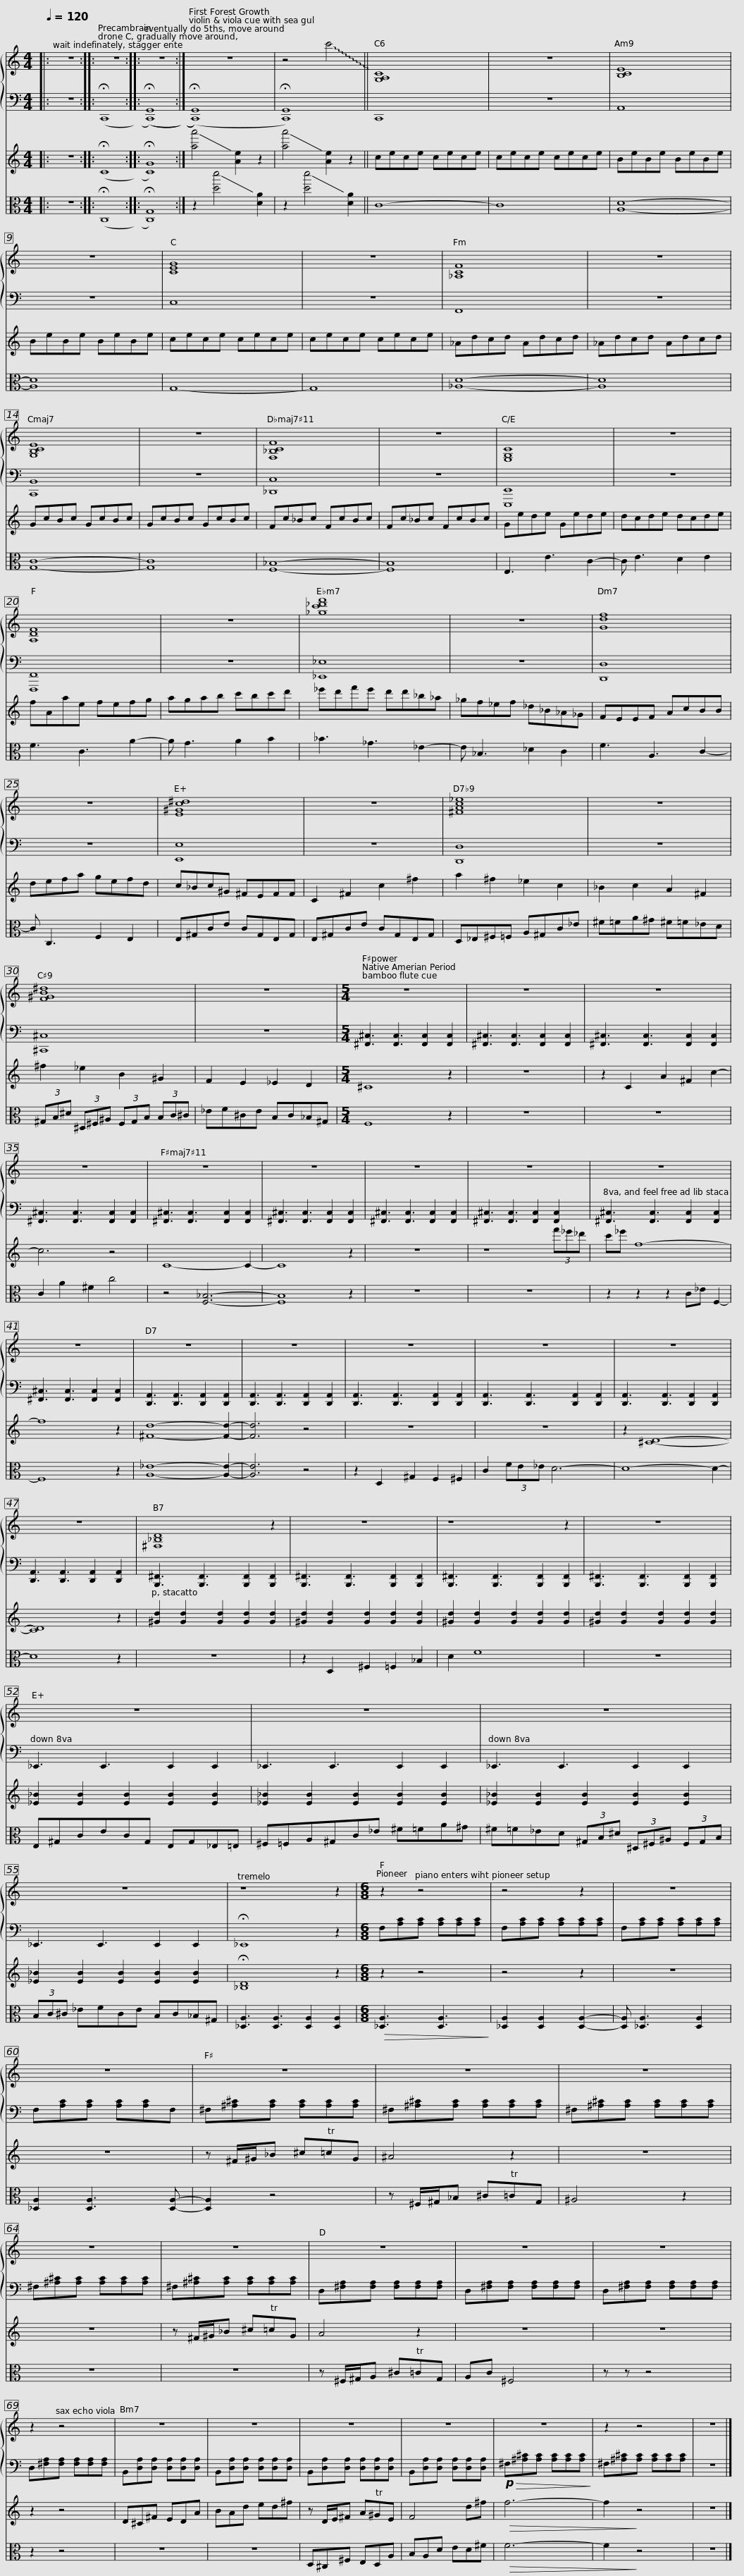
X:1
%%score { 1 | 2 } 3 4
L:1/8
Q:1/4=120
M:4/4
I:linebreak $
K:C
V:1 treble
V:2 bass
V:3 treble
V:4 alto
V:1
|: z8 :: z8 :: z8 :|$ z8 | z4 !~(!c'4 || %5
 !~)![G,A,C]8 | z8 | [B,CE]8 | z8 |$ [CEG]8 | %10
 z8 | [_A,CF]8 | z8 | [G,B,CE]8 |$ z8 | %15
 [F,_B,CF]8 | z8 | [E,G,C]8 |$ z8 | [A,DF]8 | %20
 z8 | [_gc'_d'f']8 |$ z8 | [Gdf]8 | z8 | %25
 [E^Gc^d]8 |$ z8 | [^FAc_e]8 | z8 |$ [F^GB^d]8 | %30
 z8 |[M:5/4] z10 | z10 |$ z10 | z10 | %35
 z10 | z10 | z10 | z10 |$ z10 | %40
 z10 | z10 | z10 | z10 |$ z10 | %45
 z10 | z10 | [^F,_B,D]8 z2 | z10 | z8 z2 |$ %50
 z10 | z10 | z10 |$ z10 | z10 | %55
 z8 z2 |$[M:6/8] z2 z4 | z4 z2 | z6 | z6 |$ %60
 z6 | z6 | z6 | z6 |$ z6 | %65
 z6 | z6 |$ z6 | z2 z4 | z6 | %70
 z6 | z6 |$ z6 | z6 | z2 z4 | %75
 z6 |] %76
V:2
|: z8 :: (!fermata!C,,8 :: ((!fermata![C,,G,,]8) :|$ (!fermata![C,,G,,]8)) | !fermata![C,,G,,]8) || %5
 C,,8 | z8 | A,,8 | z8 |$ C,8 | %10
 z8 | F,,8 | z8 | [C,,B,,]8 |$ z8 | %15
 [_D,,C,]8 | z8 | [E,,,E,,]8 |$ z8 | [F,,,F,,]8 | %20
 z8 | [_E,,_E,]8 |$ z8 | [D,,D,]8 | z8 | %25
 [E,,E,]8 |$ z8 | [D,,D,]8 | z8 |$ [^C,,^C,]8 | %30
 z8 |[M:5/4] [^F,,^C,]3 [F,,C,]3 [F,,C,]2 [F,,C,]2 | [^F,,^C,]3 [F,,C,]3 [F,,C,]2 [F,,C,]2 |$ [^F,,^C,]3 [F,,C,]3 [F,,C,]2 [F,,C,]2 | [^F,,^C,]3 [F,,C,]3 [F,,C,]2 [F,,C,]2 | %35
 [^F,,^C,]3 [F,,C,]3 [F,,C,]2 [F,,C,]2 | [^F,,^C,]3 [F,,C,]3 [F,,C,]2 [F,,C,]2 | [^F,,^C,]3 [F,,C,]3 [F,,C,]2 [F,,C,]2 | [^F,,^C,]3 [F,,C,]3 [F,,C,]2 [F,,C,]2 |$ [^F,,^C,]3 [F,,C,]3 [F,,C,]2 [F,,C,]2 | %40
 [^F,,^C,]3 [F,,C,]3 [F,,C,]2 [F,,C,]2 | [D,,A,,]3 [D,,A,,]3 [D,,A,,]2 [D,,A,,]2 | [D,,A,,]3 [D,,A,,]3 [D,,A,,]2 [D,,A,,]2 | [D,,A,,]3 [D,,A,,]3 [D,,A,,]2 [D,,A,,]2 |$ [D,,A,,]3 [D,,A,,]3 [D,,A,,]2 [D,,A,,]2 | %45
 [D,,A,,]3 [D,,A,,]3 [D,,A,,]2 [D,,A,,]2 | [D,,A,,]3 [D,,A,,]3 [D,,A,,]2 [D,,A,,]2 | [B,,,^F,,]3 [B,,,F,,]3 [B,,,F,,]2 [B,,,F,,]2 | [B,,,^F,,]3 [B,,,F,,]3 [B,,,F,,]2 [B,,,F,,]2 | [B,,,^F,,]3 [B,,,F,,]3 [B,,,F,,]2 [B,,,F,,]2 |$ %50
 [B,,,^F,,]3 [B,,,F,,]3 [B,,,F,,]2 [B,,,F,,]2 | _E,,3 E,,3 E,,2 E,,2 | _E,,3 E,,3 E,,2 E,,2 |$ _E,,3 E,,3 E,,2 E,,2 | _E,,3 E,,3 E,,2 E,,2 | %55
 !fermata!_E,,8 z2 |$[M:6/8] F,[A,C][A,C] [A,C][A,C][A,C] | F,[A,C][A,C] [A,C][A,C][A,C] | F,[A,C][A,C] [A,C][A,C][A,C] | F,[A,C][A,C] [A,C][A,C]F, |$ %60
 ^F,[^A,^C][A,C] [A,C][A,C][A,C] | ^F,[^A,^C][A,C] [A,C][A,C][A,C] | ^F,[^A,^C][A,C] [A,C][A,C][A,C] | ^F,[^A,^C][A,C] [A,C][A,C][A,C] |$ ^F,[^A,^C][A,C] [A,C][A,C][A,C] | %65
 D,[^F,A,][F,A,] [F,A,][F,A,][F,A,] | D,[^F,A,][F,A,] [F,A,][F,A,][F,A,] |$ D,[^F,A,][F,A,] [F,A,][F,A,][F,A,] | D,[^F,A,][F,A,] [F,A,][F,A,][F,A,] | B,,[D,A,][D,A,] [D,A,][D,A,][D,A,] | %70
 B,,[D,A,][D,A,] [D,A,][D,A,][D,A,] | B,,[D,A,][D,A,] [D,A,][D,A,][D,A,] |$ B,,[D,A,][D,A,] [D,A,][D,A,][D,A,] |!p!!>(! ^F,[^A,^C][A,C] [A,C][A,C][A,C]!>)! | ^F,[^A,^C][A,C] [A,C][A,C][A,C] | %75
 z6 |] %76
V:3
|: z8 :: (!fermata!C8 :: !fermata![CG]8) :|$ !-(![aa']4 !-)![Ae]2 z2 | !-(![aa']4 !-)![Ae]2 z2 || %5
 cece cece | cece cece | BeBe BeBe | BeBe BeBe |$ cece cece | %10
 cece cece | _Adcd Adcd | _Adcd Adcd | GcBc GcBc |$ GcBc GcBc | %15
 Fc_Bc FcBc | Fc_Bc FcBc | Gede Gede |$ dcde dcde | fAae fefg | %20
 agab c'bc'd' | _e'd'f'e' d'd'_b_a |$ _gf_ef _d_B_A_G | FEEF AcBB | defa gefd | %25
 c_Bc^G ^FEFF |$ C2 ^F2 c2 ^f2 | a2 ^f2 _e2 c2 | _B2 c2 A2 ^F2 |$ ^f2 _e2 B2 ^G2 | %30
 F2 E2 _E2 D2 |[M:5/4] ^C8 z2 | z10 |$ z2 C2 A2 ^F2 c2- | c6 z4 | %35
 C8- C2- | C8 z2 | z10 | z8 (3f'_e'_d' |$ c'_e' f8- | %40
 f8 z2 | [^Fd]8- [Fd]2- | [Fd]6 z4 | z10 |$ z10 | %45
 z2 [^CD]8- | [CD]8 z2 | [^Gd]2 [Gd]2 [Gd]2 [Gd]2 [Gd]2 | [^Gd]2 [Gd]2 [Gd]2 [Gd]2 [Gd]2 | [^Gd]2 [Gd]2 [Gd]2 [Gd]2 [Gd]2 |$ %50
 [^Gd]2 [Gd]2 [Gd]2 [Gd]2 [Gd]2 | [_E_B]2 [EB]2 [EB]2 [EB]2 [EB]2 | [_E_B]2 [EB]2 [EB]2 [EB]2 [EB]2 |$ [_E_B]2 [EB]2 [EB]2 [EB]2 [EB]2 | [_E_B]2 [EB]2 [EB]2 [EB]2 [EB]2 | %55
 !fermata![_B,D]8 z2 |$[M:6/8] z2 z4 | z4 z2 | z6 | z6 |$ %60
 z ^F/^G/_B ^cT=cG | ^A4 z2 | z6 | z6 |$ z ^F/^G/_B ^cT=cG | %65
 A4 z2 | z6 |$ z6 | z2 z4 | D^C^F EDA | %70
 BAd ed^f | z D/E/^F AT^GE |$ F4 d^f |!>(! f6- | f2!>)! z4 | %75
 z6 |] %76
V:4
|: z8 :: (!fermata!C,8 :: !fermata![C,G,]8) :|$ z2 !-(![dd']4 !-)![DA]2 | z2 !-(![dd']4 !-)![DA]2 || %5
 C8- | C8 | [A,D]8- | [A,D]8 |$ G,8- | %10
 G,8 | [_A,D]8- | [A,D]8 | [G,C]8- |$ [G,C]8 | %15
 [F,_B,]8- | [F,B,]8 | E,3 E3 C2- |$ C E3 D2 E2 | F3 C3 A2- | %20
 A G3 A2 B2 | _B3 _G3 _E2- |$ E _B,3 _D2 C2 | F3 A,3 C2- | C C,3 F,2 E,2 | %25
 E,^G,CE CG,E,G, |$ E,^G,CE CG,E,G, | D,_E,^F,=F, A,^G,C_E | ^F=FA^G ^F=F_ED |$ (3^G,B,^D (3^D,^F,^A, (3F,G,B, (3B,C^C | %30
 _EF^CE B,C_B,^G, |[M:5/4] F,8 z2 | z10 |$ z10 | C2 A2 ^F2 c4 | %35
 z4 [F,_B,]6- | [F,B,]8 z2 | z10 | z10 |$ z2 z2 z2 C_E F,2- | %40
 F,8 z2 | [A,_E]8- [A,E]2- | [A,E]6 z4 | z2 D,2 ^G,2 F,2 ^F,2 |$ C2 (3FE_E D6- | %45
 D8- D2- | D8 z2 | z10 | z2 D,2 ^F,2 =F,2 _B,2 | D2 F8 |$ %50
 z10 | E,^G,CECG, E,G,_E,=E, | ^F,=F,A,^G,C_E ^F=FA^G |$ ^F=F_ED (3^G,B,^D (3^D,^F,^A, (3F,G,B, | (3B,C^C _EFCE B,C_B,^G, | %55
 [_D,A,]3 [D,A,]3 [D,A,]2 [D,A,]2 |$[M:6/8]!>(! [_D,A,]3 [D,A,]3!>)! | [_D,A,]2 [D,A,]2 [D,A,]2- | [D,A,] [_D,A,]3 [D,A,]2 | [_D,A,]2 [D,A,]3 [D,A,]- |$ %60
 [D,A,]2 z4 | z ^F,/^G,/_B, ^CT=CG, | ^A,4 z2 | z6 |$ z6 | %65
 z ^F,/^G,/A, ^CT=CG, | A,C ^F,4 |$ z z z4 | z2 z4 | z6 | %70
 z6 | D,^C,^F, E,D,A, |$ B,A,D ED^F |!>(! F6- | F2!>)! z4 | %75
 z6 |] %76
